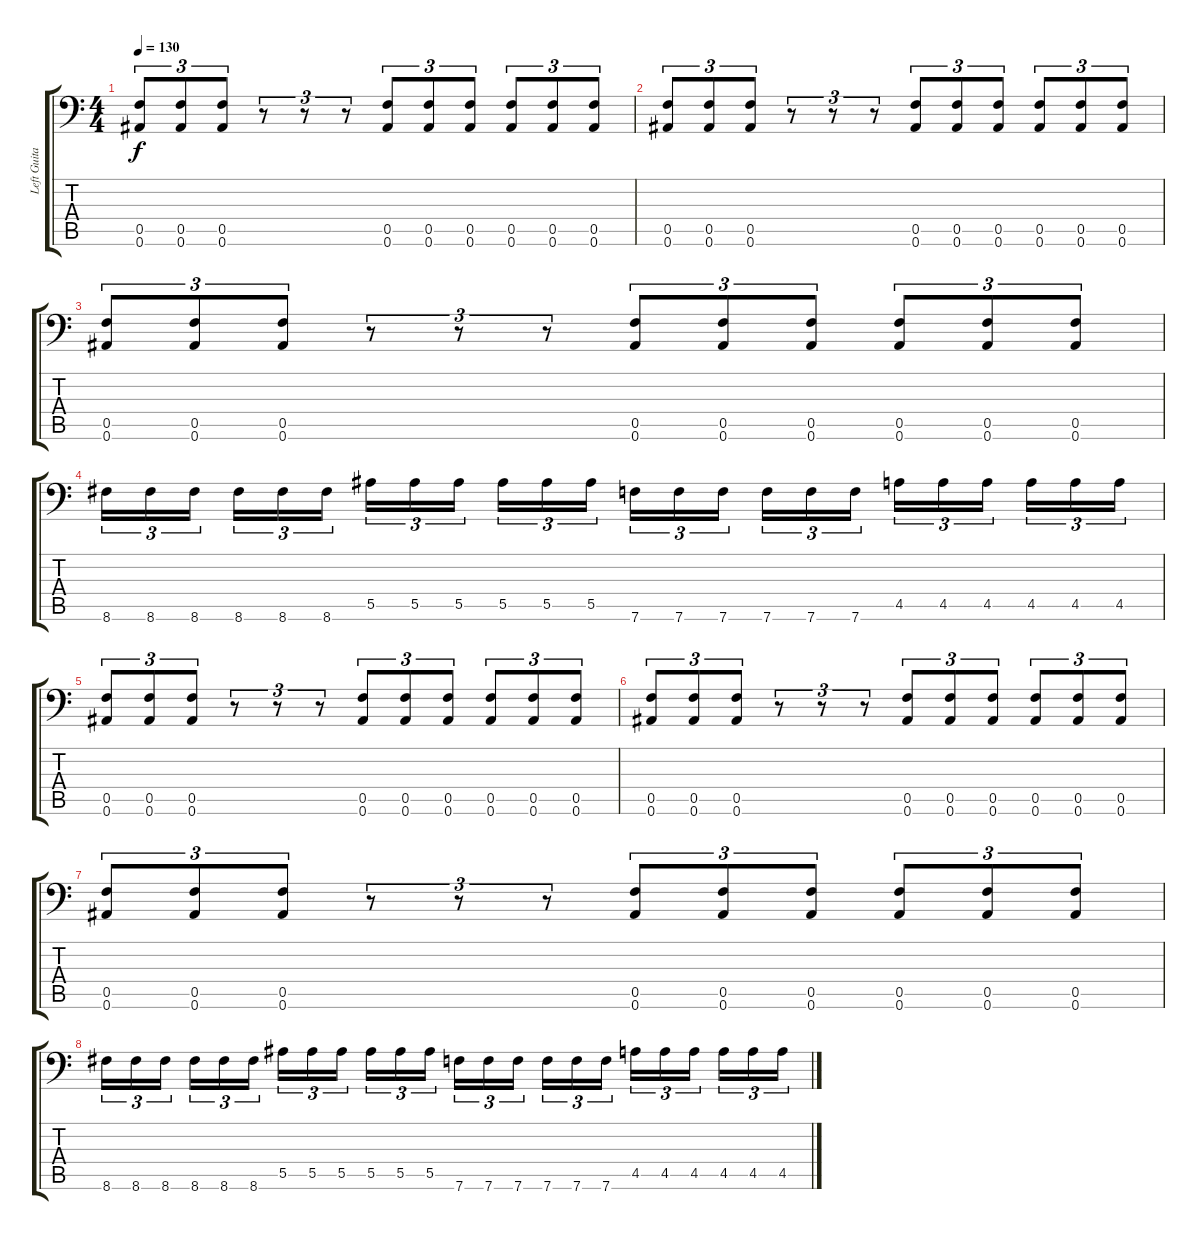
\track ("Left Guitar" "Left Guita") {instrument distortionguitar}
\staff {score tabs}
\tuning (C4 G3 Eb3 Bb2 F2 Bb1) {hide}
\ts (4 4)
\tempo 130
\clef f4
\ks c
(0.5 0.6).8{tu (3 2) dy f} (0.5 0.6).8{tu (3 2)} (0.5 0.6).8{tu (3 2)} r.8{tu (3 2)} r.8{tu (3 2)} r.8{tu (3 2)} (0.5 0.6).8{tu (3 2)} (0.5 0.6).8{tu (3 2)} (0.5 0.6).8{tu (3 2)} (0.5 0.6).8{tu (3 2)} (0.5 0.6).8{tu (3 2)} (0.5 0.6).8{tu (3 2)} |
(0.5 0.6).8{tu (3 2)} (0.5 0.6).8{tu (3 2)} (0.5 0.6).8{tu (3 2)} r.8{tu (3 2)} r.8{tu (3 2)} r.8{tu (3 2)} (0.5 0.6).8{tu (3 2)} (0.5 0.6).8{tu (3 2)} (0.5 0.6).8{tu (3 2)} (0.5 0.6).8{tu (3 2)} (0.5 0.6).8{tu (3 2)} (0.5 0.6).8{tu (3 2)} |
(0.5 0.6).8{tu (3 2)} (0.5 0.6).8{tu (3 2)} (0.5 0.6).8{tu (3 2)} r.8{tu (3 2)} r.8{tu (3 2)} r.8{tu (3 2)} (0.5 0.6).8{tu (3 2)} (0.5 0.6).8{tu (3 2)} (0.5 0.6).8{tu (3 2)} (0.5 0.6).8{tu (3 2)} (0.5 0.6).8{tu (3 2)} (0.5 0.6).8{tu (3 2)} |
8.6.16{tu (3 2)} 8.6.16{tu (3 2)} 8.6.16{tu (3 2) beam splitsecondary} 8.6.16{tu (3 2)} 8.6.16{tu (3 2)} 8.6.16{tu (3 2)} 5.5.16{tu (3 2)} 5.5.16{tu (3 2)} 5.5.16{tu (3 2) beam splitsecondary} 5.5.16{tu (3 2)} 5.5.16{tu (3 2)} 5.5.16{tu (3 2)} 7.6.16{tu (3 2)} 7.6.16{tu (3 2)} 7.6.16{tu (3 2) beam splitsecondary} 7.6.16{tu (3 2)} 7.6.16{tu (3 2)} 7.6.16{tu (3 2)} 4.5.16{tu (3 2)} 4.5.16{tu (3 2)} 4.5.16{tu (3 2) beam splitsecondary} 4.5.16{tu (3 2)} 4.5.16{tu (3 2)} 4.5.16{tu (3 2)} |
(0.5 0.6).8{tu (3 2)} (0.5 0.6).8{tu (3 2)} (0.5 0.6).8{tu (3 2)} r.8{tu (3 2)} r.8{tu (3 2)} r.8{tu (3 2)} (0.5 0.6).8{tu (3 2)} (0.5 0.6).8{tu (3 2)} (0.5 0.6).8{tu (3 2)} (0.5 0.6).8{tu (3 2)} (0.5 0.6).8{tu (3 2)} (0.5 0.6).8{tu (3 2)} |
(0.5 0.6).8{tu (3 2)} (0.5 0.6).8{tu (3 2)} (0.5 0.6).8{tu (3 2)} r.8{tu (3 2)} r.8{tu (3 2)} r.8{tu (3 2)} (0.5 0.6).8{tu (3 2)} (0.5 0.6).8{tu (3 2)} (0.5 0.6).8{tu (3 2)} (0.5 0.6).8{tu (3 2)} (0.5 0.6).8{tu (3 2)} (0.5 0.6).8{tu (3 2)} |
(0.5 0.6).8{tu (3 2)} (0.5 0.6).8{tu (3 2)} (0.5 0.6).8{tu (3 2)} r.8{tu (3 2)} r.8{tu (3 2)} r.8{tu (3 2)} (0.5 0.6).8{tu (3 2)} (0.5 0.6).8{tu (3 2)} (0.5 0.6).8{tu (3 2)} (0.5 0.6).8{tu (3 2)} (0.5 0.6).8{tu (3 2)} (0.5 0.6).8{tu (3 2)} |
8.6.16{tu (3 2)} 8.6.16{tu (3 2)} 8.6.16{tu (3 2) beam splitsecondary} 8.6.16{tu (3 2)} 8.6.16{tu (3 2)} 8.6.16{tu (3 2)} 5.5.16{tu (3 2)} 5.5.16{tu (3 2)} 5.5.16{tu (3 2) beam splitsecondary} 5.5.16{tu (3 2)} 5.5.16{tu (3 2)} 5.5.16{tu (3 2)} 7.6.16{tu (3 2)} 7.6.16{tu (3 2)} 7.6.16{tu (3 2) beam splitsecondary} 7.6.16{tu (3 2)} 7.6.16{tu (3 2)} 7.6.16{tu (3 2)} 4.5.16{tu (3 2)} 4.5.16{tu (3 2)} 4.5.16{tu (3 2) beam splitsecondary} 4.5.16{tu (3 2)} 4.5.16{tu (3 2)} 4.5.16{tu (3 2)}
